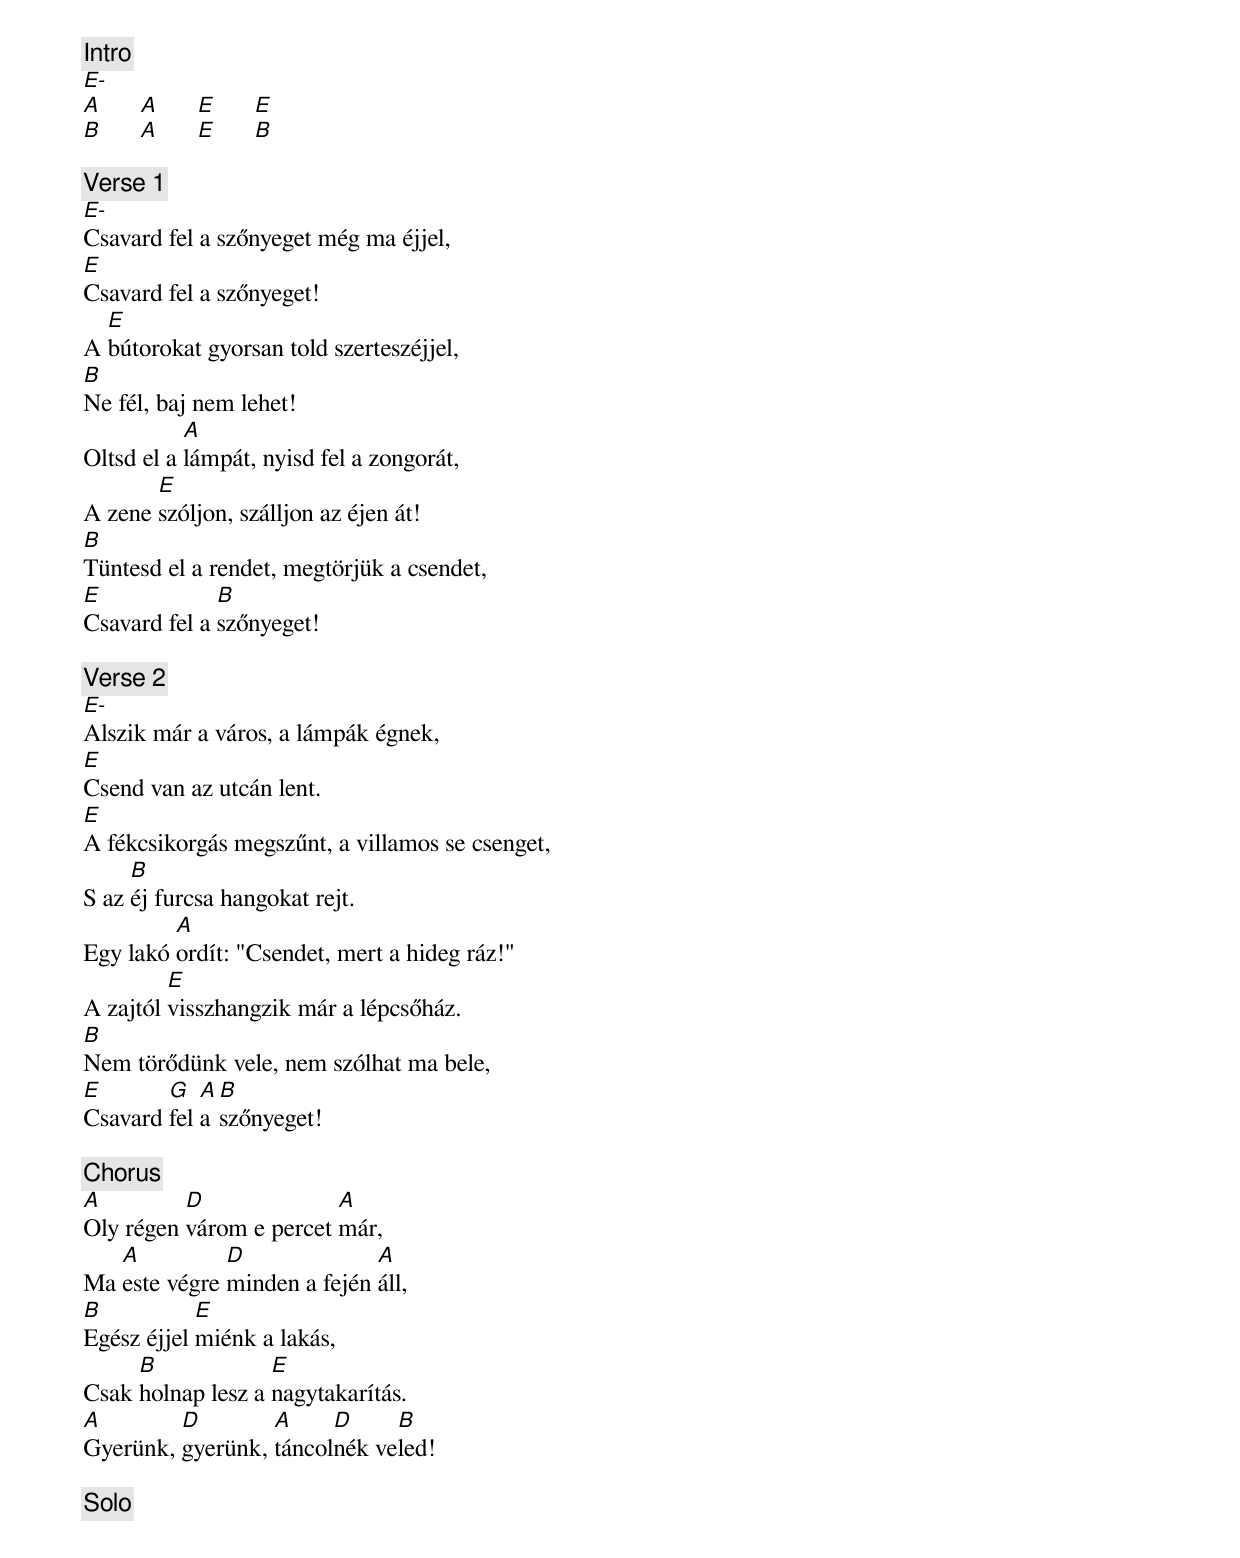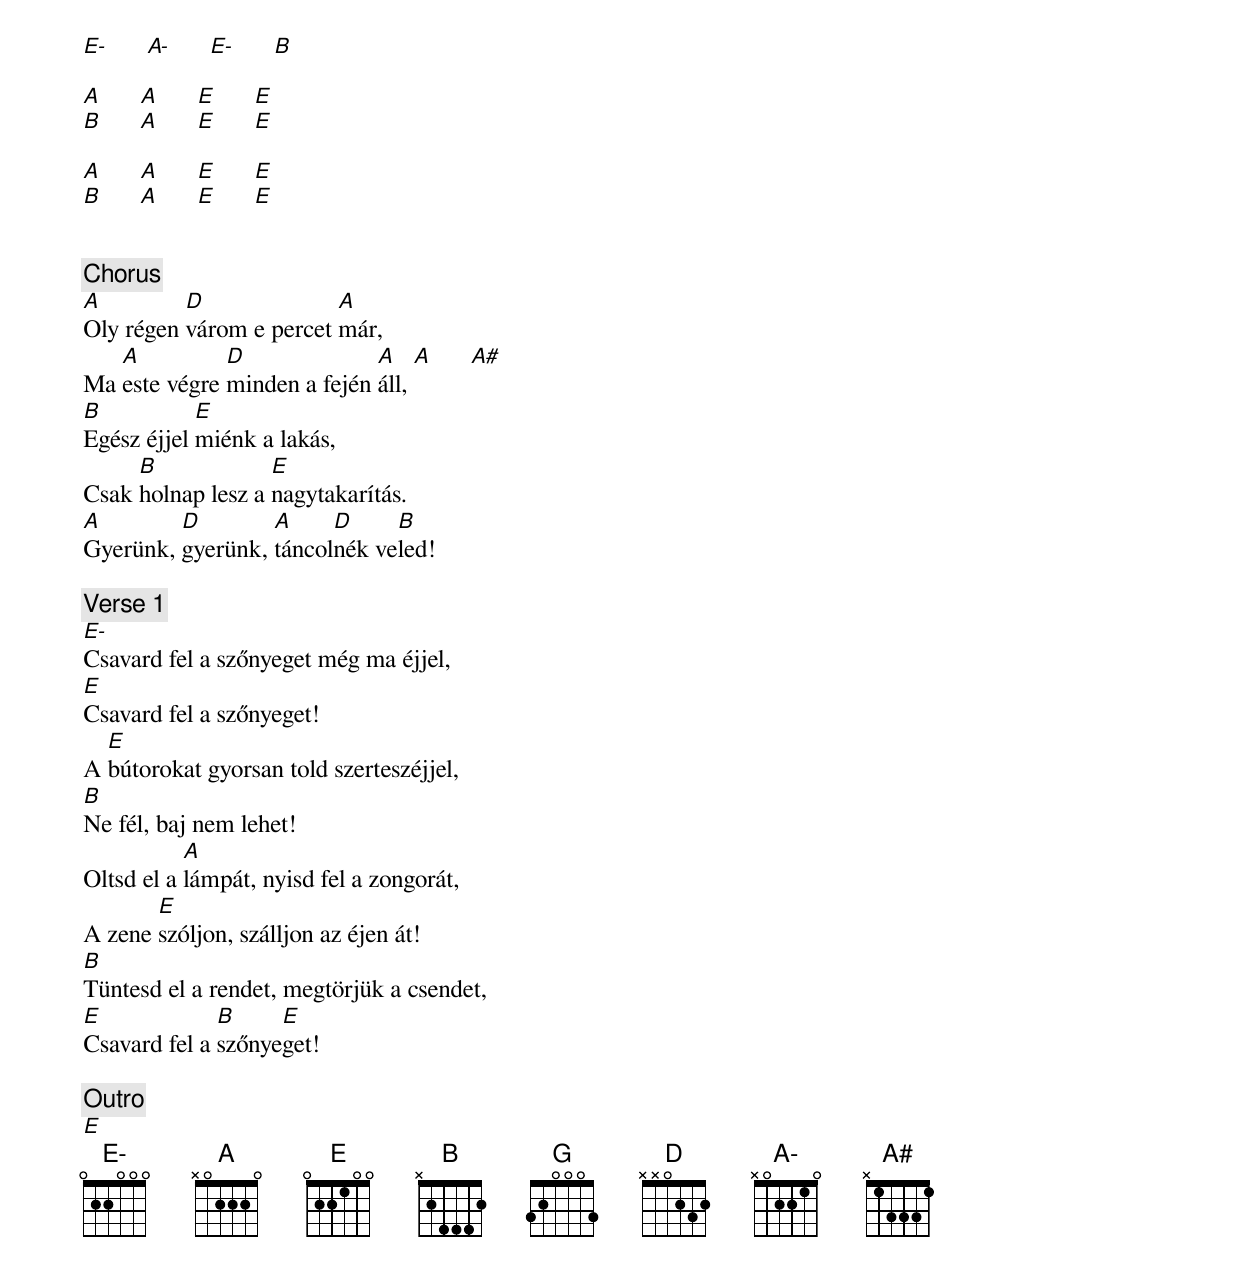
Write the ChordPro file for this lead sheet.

{c: Intro}
[E-]
[A]      [A]      [E]      [E]
[B]      [A]      [E]      [B]

{c: Verse 1}
[E-]Csavard fel a szőnyeget még ma éjjel,
[E]Csavard fel a szőnyeget!
A [E]bútorokat gyorsan told szerteszéjjel,
[B]Ne fél, baj nem lehet!
Oltsd el a [A]lámpát, nyisd fel a zongorát,
A zene [E]szóljon, szálljon az éjen át!
[B]Tüntesd el a rendet, megtörjük a csendet,
[E]Csavard fel a [B]szőnyeget!

{c: Verse 2}
[E-]Alszik már a város, a lámpák égnek,
[E]Csend van az utcán lent.
[E]A fékcsikorgás megszűnt, a villamos se csenget,
S az [B]éj furcsa hangokat rejt.
Egy lakó [A]ordít: "Csendet, mert a hideg ráz!"
A zajtól [E]visszhangzik már a lépcsőház.
[B]Nem törődünk vele, nem szólhat ma bele,
[E]Csavard [G]fel [A]a [B]szőnyeget!

{c: Chorus}
[A]Oly régen [D]várom e percet [A]már,
Ma [A]este végre [D]minden a fején [A]áll,
[B]Egész éjjel [E]miénk a lakás,
Csak [B]holnap lesz a [E]nagytakarítás.
[A]Gyerünk, [D]gyerünk, [A]táncol[D]nék ve[B]led!

{c: Solo}
[E-]      [A-]      [E-]      [B]

[A]      [A]      [E]      [E]
[B]      [A]      [E]      [E]

[A]      [A]      [E]      [E]
[B]      [A]      [E]      [E]


{c: Chorus}
[A]Oly régen [D]várom e percet [A]már,
Ma [A]este végre [D]minden a fején [A]áll, [A]      [A#]
[B]Egész éjjel [E]miénk a lakás,
Csak [B]holnap lesz a [E]nagytakarítás.
[A]Gyerünk, [D]gyerünk, [A]táncol[D]nék ve[B]led!

{c: Verse 1}
[E-]Csavard fel a szőnyeget még ma éjjel,
[E]Csavard fel a szőnyeget!
A [E]bútorokat gyorsan told szerteszéjjel,
[B]Ne fél, baj nem lehet!
Oltsd el a [A]lámpát, nyisd fel a zongorát,
A zene [E]szóljon, szálljon az éjen át!
[B]Tüntesd el a rendet, megtörjük a csendet,
[E]Csavard fel a [B]szőnye[E]get!

{c: Outro}
[E]
